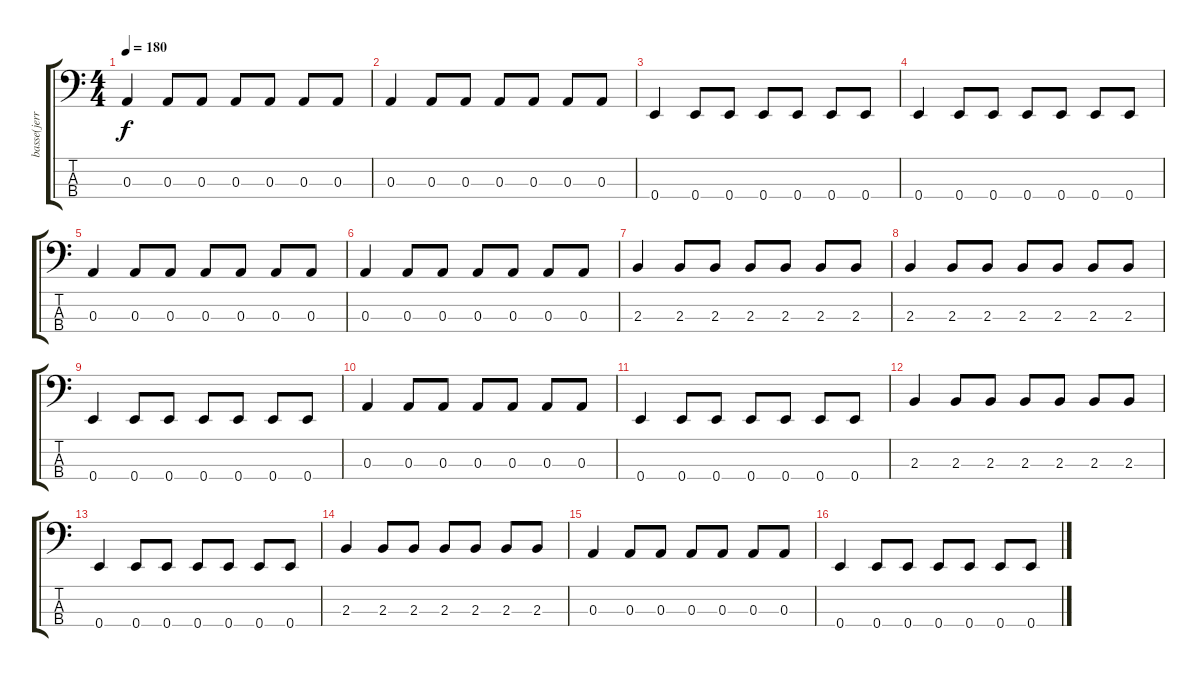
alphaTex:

\track ("basse(jerry)" "basse(jerr") {instrument electricbasspick}
\staff {score tabs}
\tuning (G2 D2 A1 E1) {hide}
\ts (4 4)
\tempo 180
\clef f4
\ks c
0.3.4{dy f} 0.3.8 0.3.8 0.3.8 0.3.8 0.3.8 0.3.8 |
0.3.4 0.3.8 0.3.8 0.3.8 0.3.8 0.3.8 0.3.8 |
0.4.4 0.4.8 0.4.8 0.4.8 0.4.8 0.4.8 0.4.8 |
0.4.4 0.4.8 0.4.8 0.4.8 0.4.8 0.4.8 0.4.8 |
0.3.4 0.3.8 0.3.8 0.3.8 0.3.8 0.3.8 0.3.8 |
0.3.4 0.3.8 0.3.8 0.3.8 0.3.8 0.3.8 0.3.8 |
2.3.4 2.3.8 2.3.8 2.3.8 2.3.8 2.3.8 2.3.8 |
2.3.4 2.3.8 2.3.8 2.3.8 2.3.8 2.3.8 2.3.8 |
0.4.4 0.4.8 0.4.8 0.4.8 0.4.8 0.4.8 0.4.8 |
0.3.4 0.3.8 0.3.8 0.3.8 0.3.8 0.3.8 0.3.8 |
0.4.4 0.4.8 0.4.8 0.4.8 0.4.8 0.4.8 0.4.8 |
2.3.4 2.3.8 2.3.8 2.3.8 2.3.8 2.3.8 2.3.8 |
0.4.4 0.4.8 0.4.8 0.4.8 0.4.8 0.4.8 0.4.8 |
2.3.4 2.3.8 2.3.8 2.3.8 2.3.8 2.3.8 2.3.8 |
0.3.4 0.3.8 0.3.8 0.3.8 0.3.8 0.3.8 0.3.8 |
0.4.4 0.4.8 0.4.8 0.4.8 0.4.8 0.4.8 0.4.8
